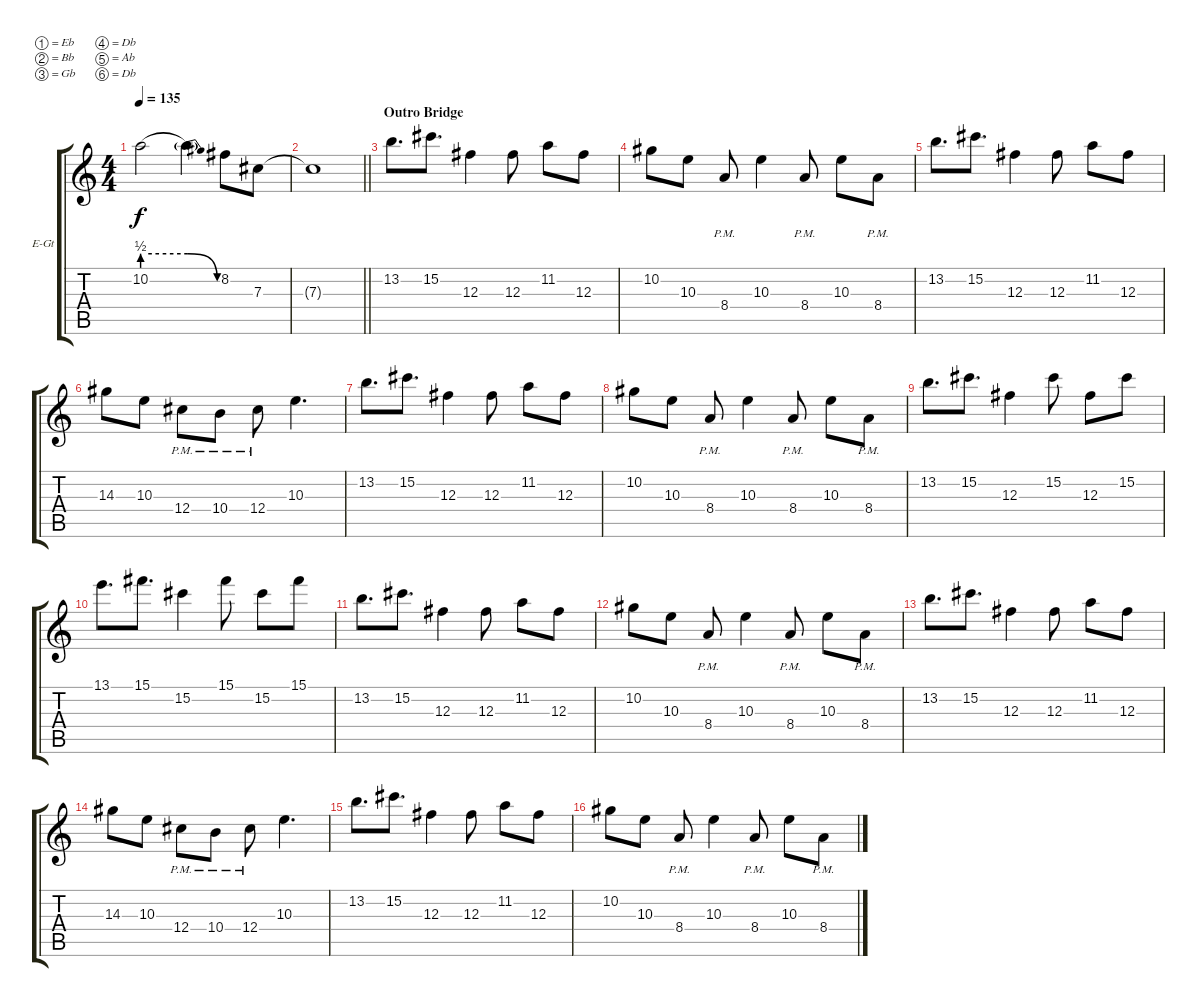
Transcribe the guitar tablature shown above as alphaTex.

\bracketExtendMode groupsimilarinstruments
\firstSystemTrackNameOrientation horizontal
\otherSystemsTrackNameOrientation horizontal
\track ("Lead Guitar" "E-Gt") {instrument distortionguitar}
\staff {score tabs}
\tuning (Eb4 Bb3 Gb3 Db3 Ab2 Db2)
\ts (4 4)
\tempo 135
\clef g2
\ks c
10.2{be (hold 0 2 60 2) t}.2{dy f} 10.2{be (release 0 2 60 0) t}.4 8.2.8 7.3.8 |
\barLineRight lightlight
7.3{t}.1 |
\section ("" "Outro Bridge")
13.2.8{d} 15.2.8{d} 12.3.4 12.3.8 11.2.8 12.3.8 |
10.2.8 10.3.8 8.4{pm}.8 10.3.4 8.4{pm}.8 10.3.8 8.4{pm}.8 |
13.2.8{d} 15.2.8{d} 12.3.4 12.3.8 11.2.8 12.3.8 |
14.3.8 10.3.8 12.4{pm}.8 10.4{pm}.8 12.4{pm}.8 10.3.4{d} |
13.2.8{d} 15.2.8{d} 12.3.4 12.3.8 11.2.8 12.3.8 |
10.2.8 10.3.8 8.4{pm}.8 10.3.4 8.4{pm}.8 10.3.8 8.4{pm}.8 |
13.2.8{d} 15.2.8{d} 12.3.4 15.2.8 12.3.8 15.2.8 |
13.1.8{d} 15.1.8{d} 15.2.4 15.1.8 15.2.8 15.1.8 |
13.2.8{d} 15.2.8{d} 12.3.4 12.3.8 11.2.8 12.3.8 |
10.2.8 10.3.8 8.4{pm}.8 10.3.4 8.4{pm}.8 10.3.8 8.4{pm}.8 |
13.2.8{d} 15.2.8{d} 12.3.4 12.3.8 11.2.8 12.3.8 |
14.3.8 10.3.8 12.4{pm}.8 10.4{pm}.8 12.4{pm}.8 10.3.4{d} |
13.2.8{d} 15.2.8{d} 12.3.4 12.3.8 11.2.8 12.3.8 |
10.2.8 10.3.8 8.4{pm}.8 10.3.4 8.4{pm}.8 10.3.8 8.4{pm}.8
